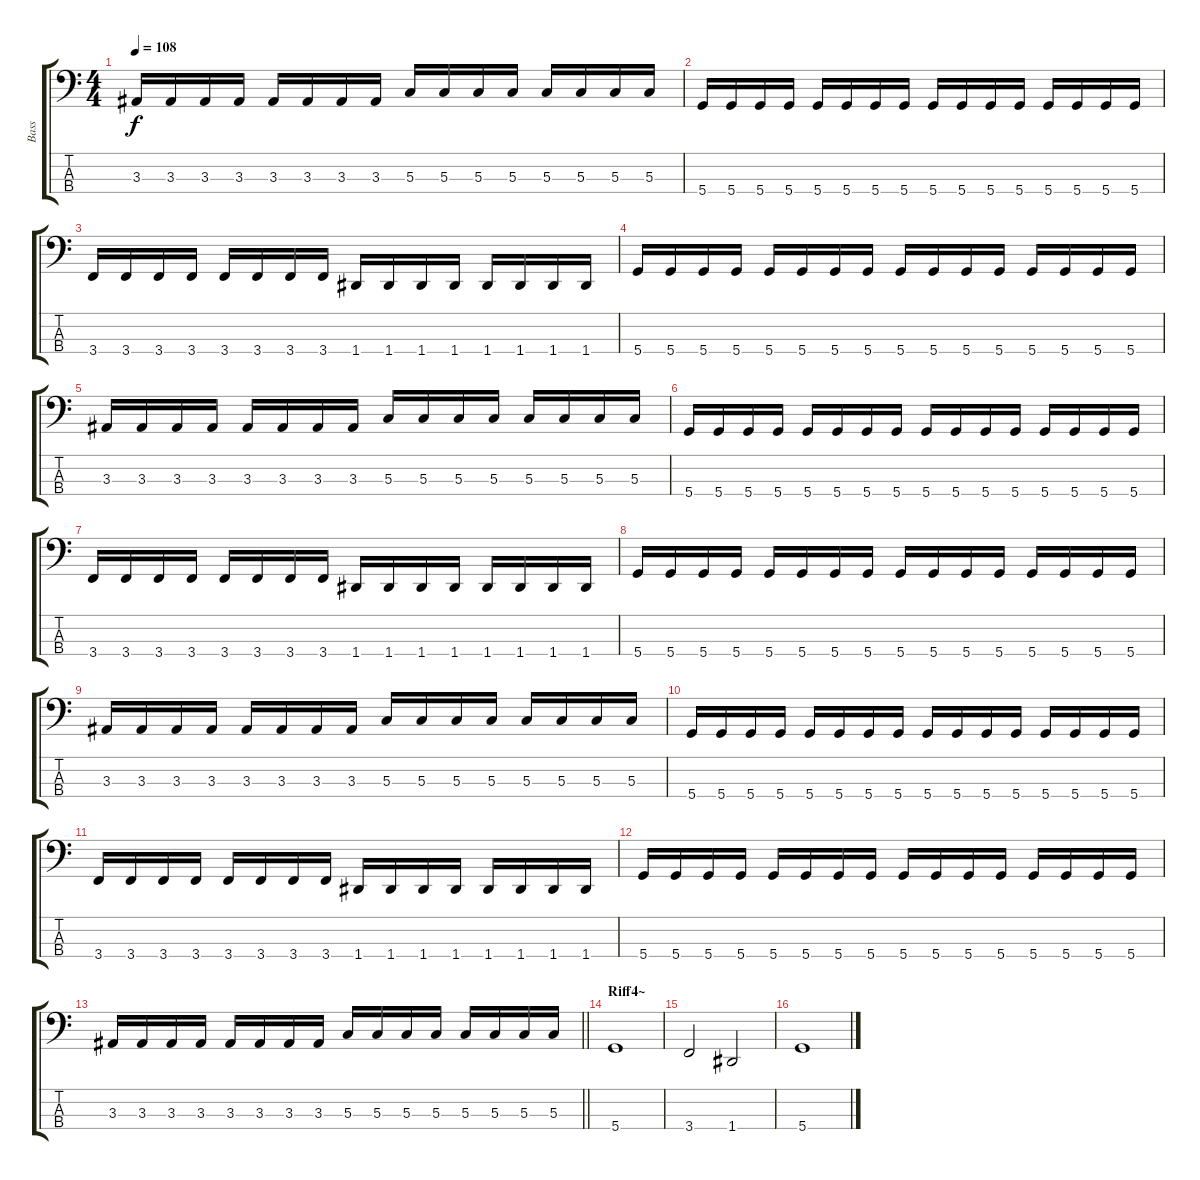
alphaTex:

\track ("Bass" "Bass") {instrument electricbassfinger}
\staff {score tabs}
\tuning (F2 C2 G1 D1) {hide}
\ts (4 4)
\tempo 108
\clef f4
\ks c
3.3.16{dy f} 3.3.16 3.3.16 3.3.16 3.3.16 3.3.16 3.3.16 3.3.16 5.3.16 5.3.16 5.3.16 5.3.16 5.3.16 5.3.16 5.3.16 5.3.16 |
5.4.16 5.4.16 5.4.16 5.4.16 5.4.16 5.4.16 5.4.16 5.4.16 5.4.16 5.4.16 5.4.16 5.4.16 5.4.16 5.4.16 5.4.16 5.4.16 |
3.4.16 3.4.16 3.4.16 3.4.16 3.4.16 3.4.16 3.4.16 3.4.16 1.4.16 1.4.16 1.4.16 1.4.16 1.4.16 1.4.16 1.4.16 1.4.16 |
5.4.16 5.4.16 5.4.16 5.4.16 5.4.16 5.4.16 5.4.16 5.4.16 5.4.16 5.4.16 5.4.16 5.4.16 5.4.16 5.4.16 5.4.16 5.4.16 |
3.3.16 3.3.16 3.3.16 3.3.16 3.3.16 3.3.16 3.3.16 3.3.16 5.3.16 5.3.16 5.3.16 5.3.16 5.3.16 5.3.16 5.3.16 5.3.16 |
5.4.16 5.4.16 5.4.16 5.4.16 5.4.16 5.4.16 5.4.16 5.4.16 5.4.16 5.4.16 5.4.16 5.4.16 5.4.16 5.4.16 5.4.16 5.4.16 |
3.4.16 3.4.16 3.4.16 3.4.16 3.4.16 3.4.16 3.4.16 3.4.16 1.4.16 1.4.16 1.4.16 1.4.16 1.4.16 1.4.16 1.4.16 1.4.16 |
5.4.16 5.4.16 5.4.16 5.4.16 5.4.16 5.4.16 5.4.16 5.4.16 5.4.16 5.4.16 5.4.16 5.4.16 5.4.16 5.4.16 5.4.16 5.4.16 |
3.3.16 3.3.16 3.3.16 3.3.16 3.3.16 3.3.16 3.3.16 3.3.16 5.3.16 5.3.16 5.3.16 5.3.16 5.3.16 5.3.16 5.3.16 5.3.16 |
5.4.16 5.4.16 5.4.16 5.4.16 5.4.16 5.4.16 5.4.16 5.4.16 5.4.16 5.4.16 5.4.16 5.4.16 5.4.16 5.4.16 5.4.16 5.4.16 |
3.4.16 3.4.16 3.4.16 3.4.16 3.4.16 3.4.16 3.4.16 3.4.16 1.4.16 1.4.16 1.4.16 1.4.16 1.4.16 1.4.16 1.4.16 1.4.16 |
5.4.16 5.4.16 5.4.16 5.4.16 5.4.16 5.4.16 5.4.16 5.4.16 5.4.16 5.4.16 5.4.16 5.4.16 5.4.16 5.4.16 5.4.16 5.4.16 |
\barLineRight lightlight
3.3.16 3.3.16 3.3.16 3.3.16 3.3.16 3.3.16 3.3.16 3.3.16 5.3.16 5.3.16 5.3.16 5.3.16 5.3.16 5.3.16 5.3.16 5.3.16 |
\section ("" "Riff4~")
5.4.1 |
3.4.2 1.4.2 |
5.4.1
